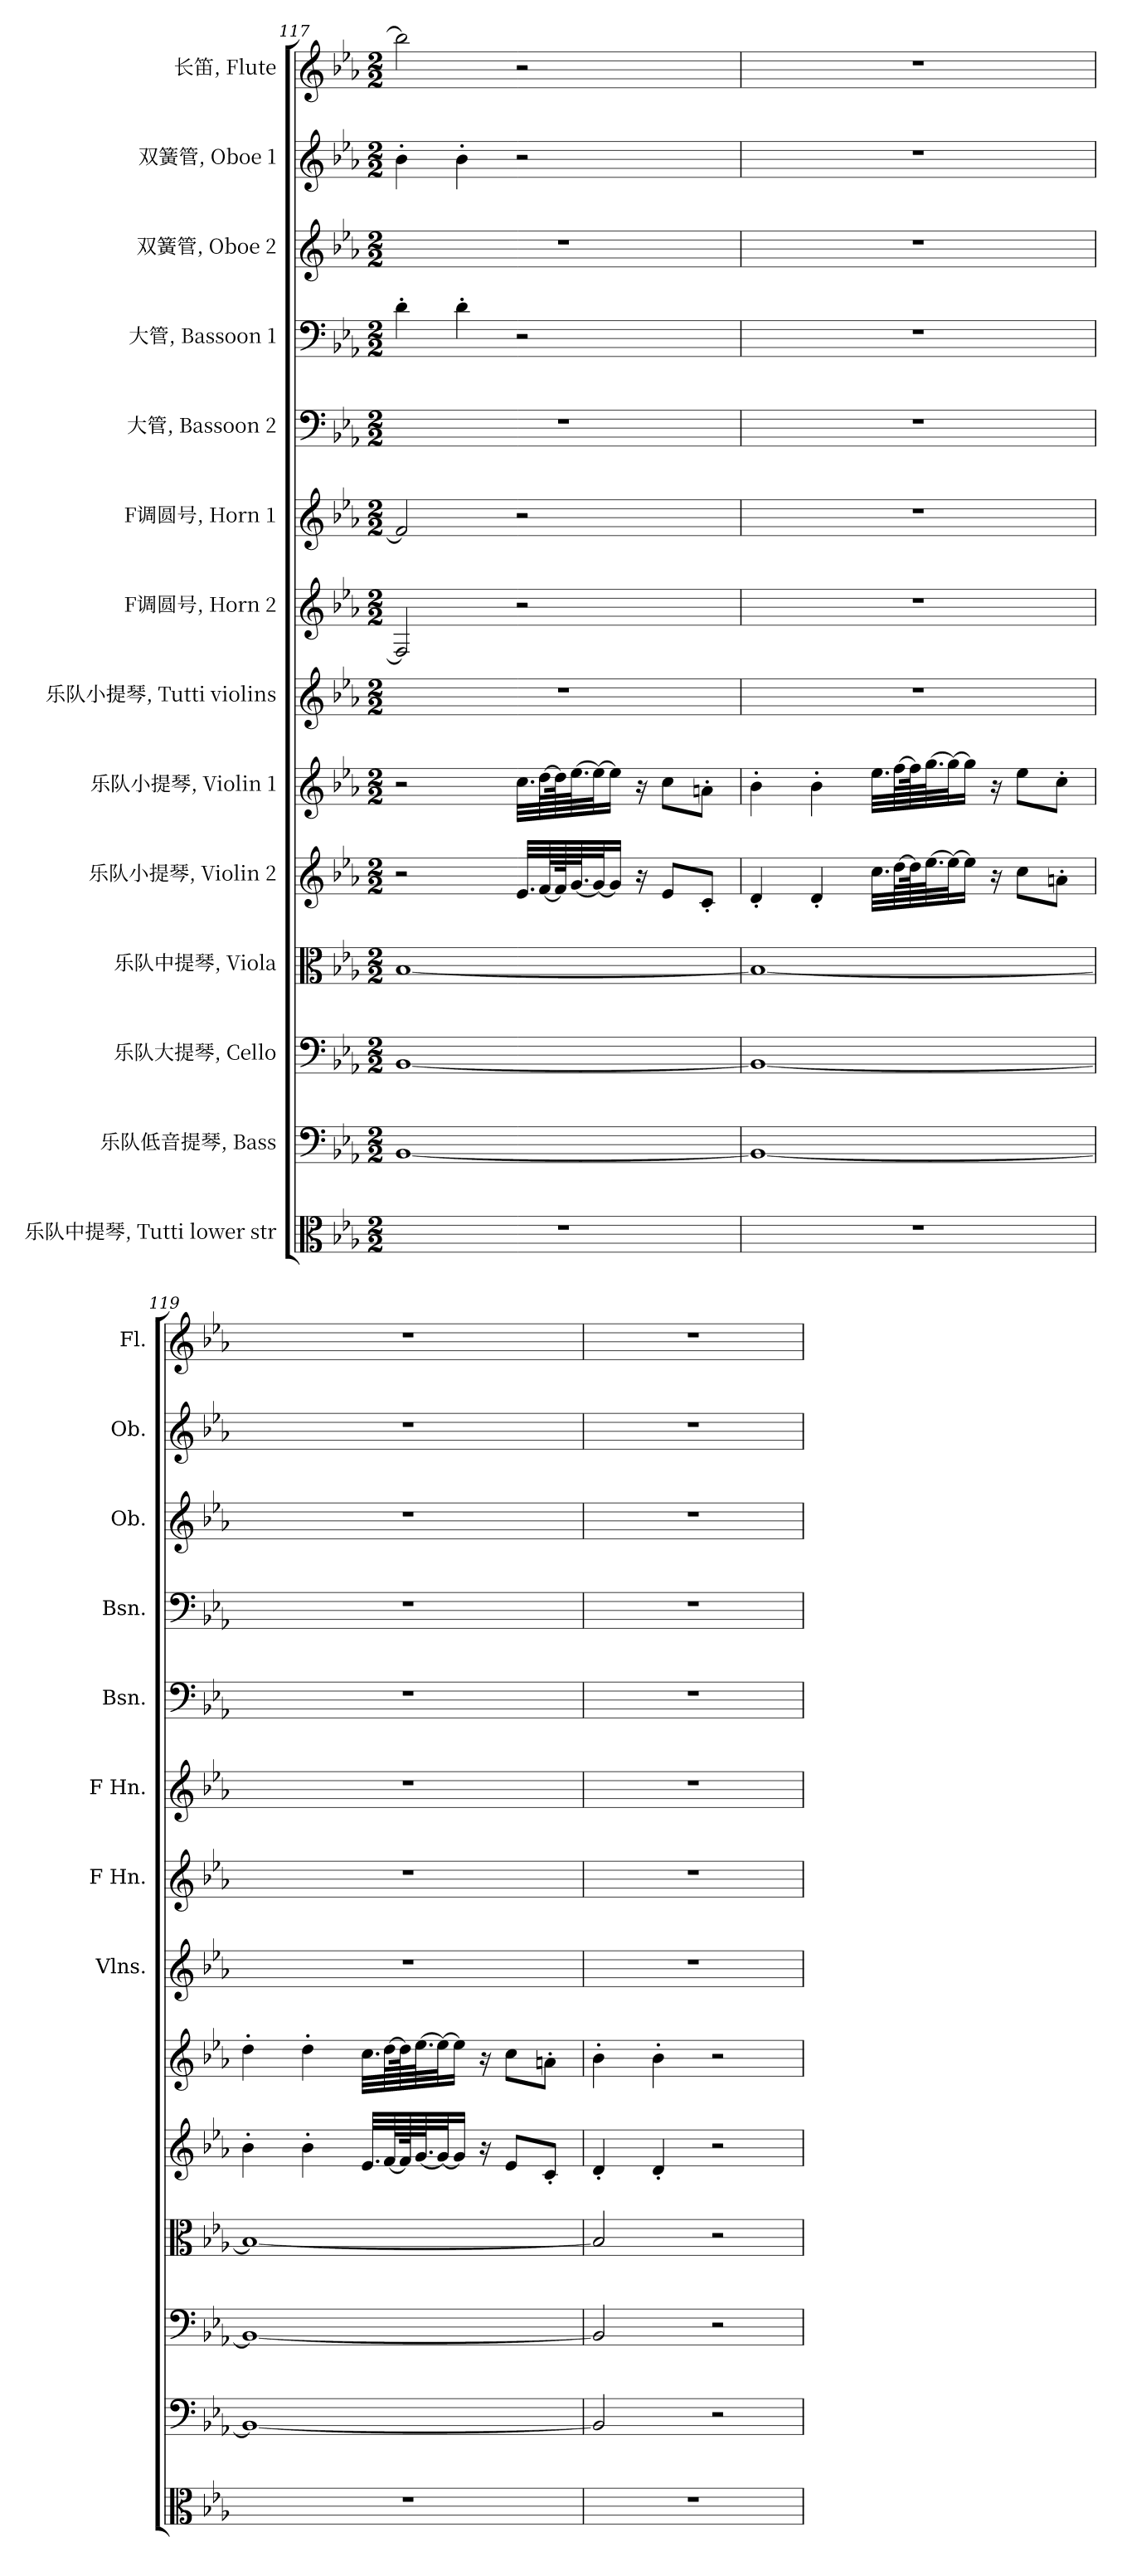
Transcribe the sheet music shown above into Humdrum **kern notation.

**kern	**kern	**kern	**kern	**kern	**kern	**kern	**kern	**kern	**kern	**kern	**kern	**kern	**kern
*part14	*part13	*part12	*part11	*part10	*part9	*part8	*part7	*part6	*part5	*part4	*part3	*part2	*part1
*staff14	*staff13	*staff12	*staff11	*staff10	*staff9	*staff8	*staff7	*staff6	*staff5	*staff4	*staff3	*staff2	*staff1
*I"乐队中提琴, Tutti lower str	*I"乐队低音提琴, Bass	*I"乐队大提琴, Cello	*I"乐队中提琴, Viola	*I"乐队小提琴, Violin 2	*I"乐队小提琴, Violin 1	*I"乐队小提琴, Tutti violins	*I"F调圆号, Horn 2	*I"F调圆号, Horn 1	*I"大管, Bassoon 2	*I"大管, Bassoon 1	*I"双簧管, Oboe 2	*I"双簧管, Oboe 1	*I"长笛, Flute
*	*	*	*	*	*	*I'Vlns.	*I'F Hn.	*I'F Hn.	*I'Bsn.	*I'Bsn.	*I'Ob.	*I'Ob.	*I'Fl.
*clefC3	*clefF4	*clefF4	*clefC3	*clefG2	*clefG2	*clefG2	*clefG2	*clefG2	*clefF4	*clefF4	*clefG2	*clefG2	*clefG2
*	*ITrd7c12	*	*	*	*	*	*ITrd4c7	*ITrd4c7	*	*	*	*	*
*k[b-e-a-]	*k[b-e-a-]	*k[b-e-a-]	*k[b-e-a-]	*k[b-e-a-]	*k[b-e-a-]	*k[b-e-a-]	*k[b-e-a-d-]	*k[b-e-a-d-]	*k[b-e-a-]	*k[b-e-a-]	*k[b-e-a-]	*k[b-e-a-]	*k[b-e-a-]
*M2/2	*M2/2	*M2/2	*M2/2	*M2/2	*M2/2	*M2/2	*M2/2	*M2/2	*M2/2	*M2/2	*M2/2	*M2/2	*M2/2
*MM162	*MM162	*MM162	*MM162	*MM162	*MM162	*MM162	*MM162	*MM162	*MM162	*MM162	*MM162	*MM162	*MM162
=117	=117	=117	=117	=117	=117	=117	=117	=117	=117	=117	=117	=117	=117
1r	[1BBB-	[1BB-	[1B-	2r	2r	1r	2BB-/]	2B-/]	1r	4d'\	1r	4b-'\	2bb-\]
.	.	.	.	.	.	.	.	.	.	4d'\	.	4b-'\	.
*	*	*	*	*	*	*	*	*	*	*	*	*	*MM160
.	.	.	.	32.e-/LLL	32.cc\LLL	.	2r	2r	.	2r	.	2r	2r
.	.	.	.	[64f/L	[64dd\L	.	.	.	.	.	.	.	.
.	.	.	.	128f/K]	128dd\K]	.	.	.	.	.	.	.	.
.	.	.	.	[64.g/J	[64.ee-\J	.	.	.	.	.	.	.	.
.	.	.	.	32g/J_	32ee-\J_	.	.	.	.	.	.	.	.
.	.	.	.	16g/JJ]	16ee-\JJ]	.	.	.	.	.	.	.	.
.	.	.	.	16r	16r	.	.	.	.	.	.	.	.
.	.	.	.	8e-/L	8cc\L	.	.	.	.	.	.	.	.
.	.	.	.	8c'/J	8an'\J	.	.	.	.	.	.	.	.
=118	=118	=118	=118	=118	=118	=118	=118	=118	=118	=118	=118	=118	=118
*	*	*	*	*	*	*	*	*	*	*	*	*	*MM160
1r	1BBB-_	1BB-_	1B-_	4d'/	4b-'\	1r	1r	1r	1r	1r	1r	1r	1r
.	.	.	.	4d'/	4b-'\	.	.	.	.	.	.	.	.
.	.	.	.	32.cc\LLL	32.ee-\LLL	.	.	.	.	.	.	.	.
.	.	.	.	[64dd\L	[64ff\L	.	.	.	.	.	.	.	.
.	.	.	.	128dd\K]	128ff\K]	.	.	.	.	.	.	.	.
.	.	.	.	[64.ee-\J	[64.gg\J	.	.	.	.	.	.	.	.
.	.	.	.	32ee-\J_	32gg\J_	.	.	.	.	.	.	.	.
.	.	.	.	16ee-\JJ]	16gg\JJ]	.	.	.	.	.	.	.	.
.	.	.	.	16r	16r	.	.	.	.	.	.	.	.
.	.	.	.	8cc\L	8ee-\L	.	.	.	.	.	.	.	.
.	.	.	.	8an'\J	8cc'\J	.	.	.	.	.	.	.	.
!!LO:PB:g=z
=119	=119	=119	=119	=119	=119	=119	=119	=119	=119	=119	=119	=119	=119
*	*	*	*	*	*	*	*	*	*	*	*	*	*MM160
1r	1BBB-_	1BB-_	1B-_	4b-'\	4dd'\	1r	1r	1r	1r	1r	1r	1r	1r
.	.	.	.	4b-'\	4dd'\	.	.	.	.	.	.	.	.
.	.	.	.	32.e-/LLL	32.cc\LLL	.	.	.	.	.	.	.	.
.	.	.	.	[64f/L	[64dd\L	.	.	.	.	.	.	.	.
.	.	.	.	128f/K]	128dd\K]	.	.	.	.	.	.	.	.
.	.	.	.	[64.g/J	[64.ee-\J	.	.	.	.	.	.	.	.
.	.	.	.	32g/J_	32ee-\J_	.	.	.	.	.	.	.	.
.	.	.	.	16g/JJ]	16ee-\JJ]	.	.	.	.	.	.	.	.
.	.	.	.	16r	16r	.	.	.	.	.	.	.	.
.	.	.	.	8e-/L	8cc\L	.	.	.	.	.	.	.	.
.	.	.	.	8c'/J	8an'\J	.	.	.	.	.	.	.	.
=120	=120	=120	=120	=120	=120	=120	=120	=120	=120	=120	=120	=120	=120
*	*	*	*	*	*	*	*	*	*	*	*	*	*MM158
1r	2BBB-/]	2BB-/]	2B-/]	4d'/	4b-'\	1r	1r	1r	1r	1r	1r	1r	1r
.	.	.	.	4d'/	4b-'\	.	.	.	.	.	.	.	.
.	2r	2r	2r	2r	2r	.	.	.	.	.	.	.	.
=	=	=	=	=	=	=	=	=	=	=	=	=	=
*-	*-	*-	*-	*-	*-	*-	*-	*-	*-	*-	*-	*-	*-
